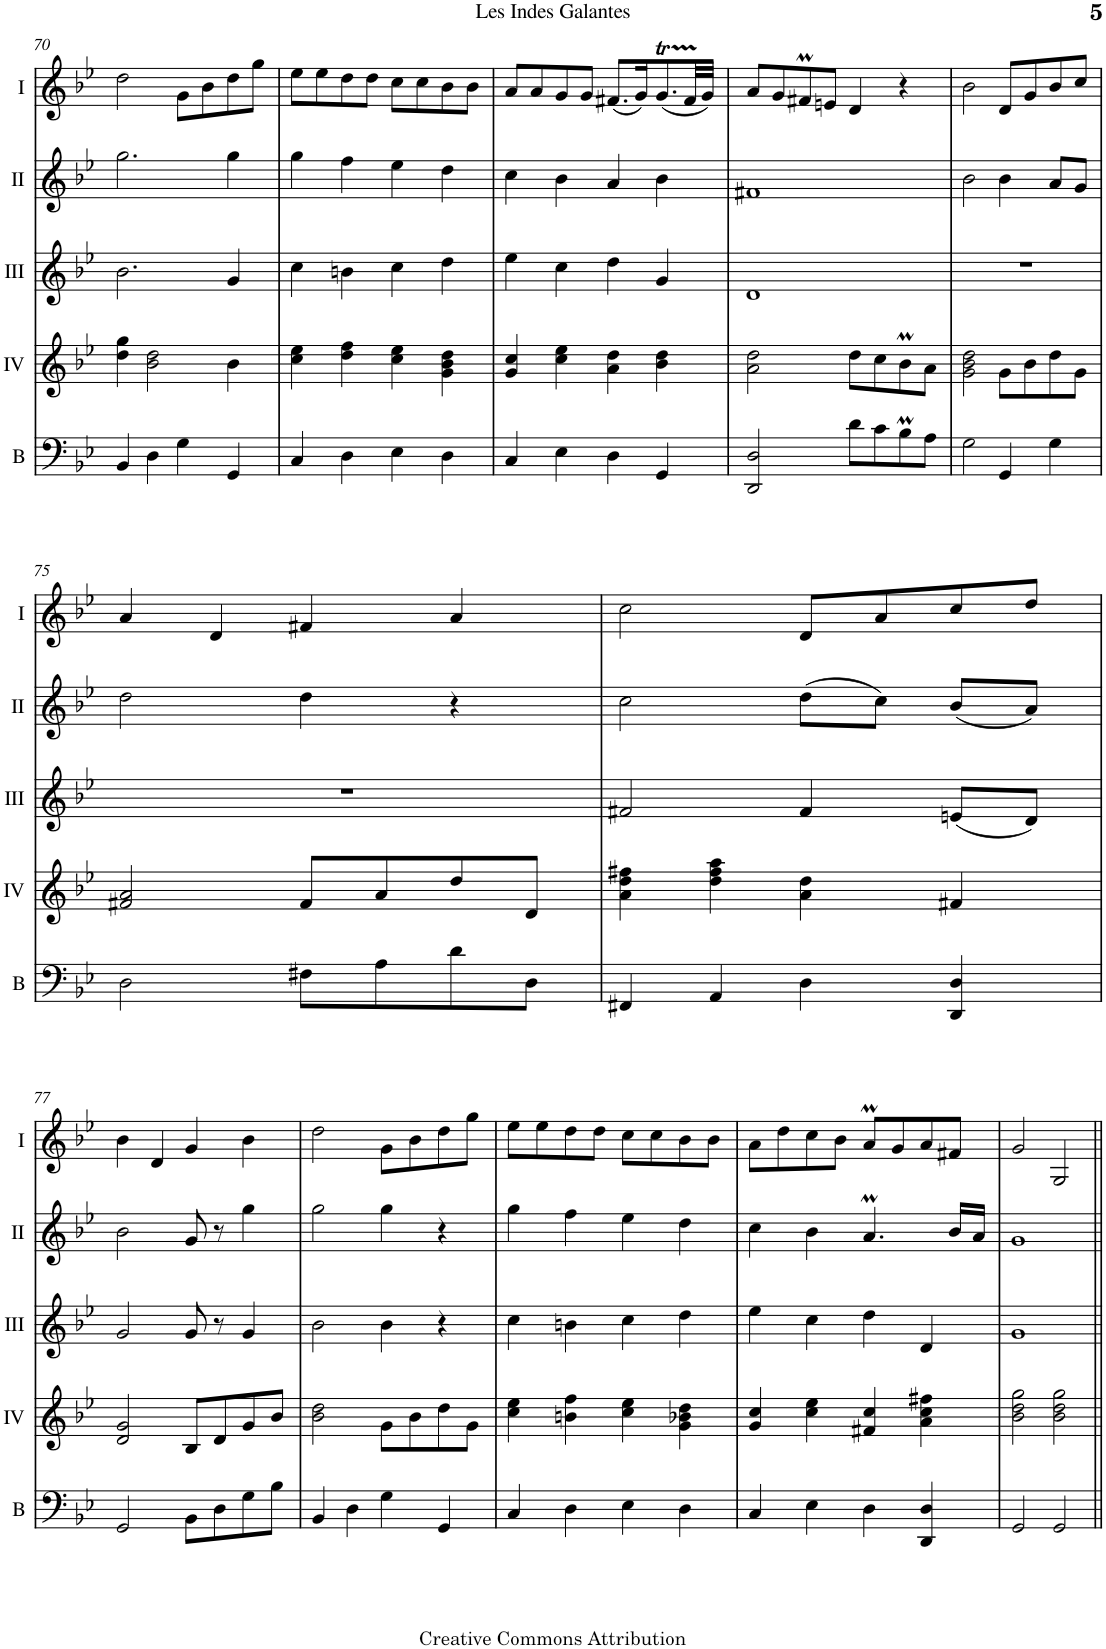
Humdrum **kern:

**kern	**kern	**kern	**kern	**kern
*part5	*part4	*part3	*part2	*part1
*staff5	*staff4	*staff3	*staff2	*staff1
*I"Bass	*I"Acc. 4	*I"Acc. 3	*I"Acc. 2	*I"Acc. 1
*I'B	*	*	*	*
!!LO:PB:g=z
*clefF4	*clefG2	*clefG2	*clefG2	*clefG2
*Trd7c12	*Trd7c12	*Trd7c12	*	*
*k[b-e-]	*k[b-e-]	*k[b-e-]	*k[b-e-]	*k[b-e-]
*M2/2	*M2/2	*M2/2	*M2/2	*M2/2
*met(c|)	*met(c|)	*met(c|)	*met(c|)	*met(c|)
=70	=70	=70	=70	=70
4BB-/	4dd\ 4gg\	2.b-\	2.gg\	2dd\
4D\	2b-\ 2dd\	.	.	.
4G\	.	.	.	8g\L
.	.	.	.	8b-\
4GG/	4b-\	4g/	4gg\	8dd\
.	.	.	.	8gg\J
=71	=71	=71	=71	=71
4C/	4cc\ 4ee-\	4cc\	4gg\	8ee-\L
.	.	.	.	8ee-\
4D\	4dd\ 4ff\	4bn\	4ff\	8dd\
.	.	.	.	8dd\J
4E-\	4cc\ 4ee-\	4cc\	4ee-\	8cc\L
.	.	.	.	8cc\
4D\	4g\ 4b-\ 4dd\	4dd\	4dd\	8b-\
.	.	.	.	8b-\J
=72	=72	=72	=72	=72
4C/	4g/ 4cc/	4ee-\	4cc\	8a/L
.	.	.	.	8a/
4E-\	4cc\ 4ee-\	4cc\	4b-\	8g/
.	.	.	.	8g/J
4D\	4a\ 4dd\	4dd\	4a/	(8.f#X/L
.	.	.	.	16g/K)
4GG/	4b-\ 4dd\	4g/	4b-\	(8.gT/
.	.	.	.	32f#/LL
.	.	.	.	32g/JJJ)
=73	=73	=73	=73	=73
2DD/ 2D/	2a\ 2dd\	1d	1f#X	8a/L
.	.	.	.	8g/
.	.	.	.	8f#Xm/
.	.	.	.	8en/J
8d\L	8dd\L	.	.	4d/
8c\	8cc\	.	.	.
8B-M\	8b-M\	.	.	4r
8A\J	8a\J	.	.	.
=74	=74	=74	=74	=74
2G\	2g\ 2b-\ 2dd\	1r	2b-\	2b-\
4GG/	8g\L	.	4b-\	8d/L
.	8b-\	.	.	8g/
4G\	8dd\	.	8a/L	8b-/
.	8g\J	.	8g/J	8cc/J
!!LO:LB:g=z
=75	=75	=75	=75	=75
2D\	2f#X/ 2a/	1r	2dd\	4a/
.	.	.	.	4d/
8F#X\L	8f#/L	.	4dd\	4f#X/
8A\	8a/	.	.	.
8d\	8dd/	.	4r	4a/
8D\J	8d/J	.	.	.
=76	=76	=76	=76	=76
4FF#X/	4a\ 4dd\ 4ff#X\	2f#X/	2cc\	2cc\
4AA/	4dd\ 4ff#\ 4aa\	.	.	.
4D\	4a\ 4dd\	4f#/	(8dd\L	8d/L
.	.	.	8cc\J)	8a/
4DD/ 4D/	4f#X/	(8en/L	(8b-/L	8cc/
.	.	8d/J)	8a/J)	8dd/J
!!LO:LB:g=z
=77	=77	=77	=77	=77
2GG/	2d/ 2g/	2g/	2b-\	4b-\
.	.	.	.	4d/
8BB-\L	8B-/L	8g/	8g/	4g/
8D\	8d/	8r	8r	.
8G\	8g/	4g/	4gg\	4b-\
8B-\J	8b-/J	.	.	.
=78	=78	=78	=78	=78
4BB-/	2b-\ 2dd\	2b-\	2gg\	2dd\
4D\	.	.	.	.
4G\	8g\L	4b-\	4gg\	8g\L
.	8b-\	.	.	8b-\
4GG/	8dd\	4r	4r	8dd\
.	8g\J	.	.	8gg\J
=79	=79	=79	=79	=79
4C/	4cc\ 4ee-\	4cc\	4gg\	8ee-\L
.	.	.	.	8ee-\
4D\	4bn\ 4ff\	4bn\	4ff\	8dd\
.	.	.	.	8dd\J
4E-\	4cc\ 4ee-\	4cc\	4ee-\	8cc\L
.	.	.	.	8cc\
4D\	4g\ 4b-X\ 4dd\	4dd\	4dd\	8b-\
.	.	.	.	8b-\J
=80	=80	=80	=80	=80
4C/	4g/ 4cc/	4ee-\	4cc\	8a\L
.	.	.	.	8dd\
4E-\	4cc\ 4ee-\	4cc\	4b-\	8cc\
.	.	.	.	8b-\J
4D\	4f#X/ 4cc/	4dd\	4.am/	8am/L
.	.	.	.	8g/
4DD/ 4D/	4a\ 4cc\ 4ff#X\	4d/	.	8a/
.	.	.	16b-/LL	8f#X/J
.	.	.	16a/JJ	.
=81	=81	=81	=81	=81
2GG/	2b-\ 2dd\ 2gg\	1g	1g	2g/
2GG/	2b-\ 2dd\ 2gg\	.	.	2G/
=||	=||	=||	=||	=||
*-	*-	*-	*-	*-
